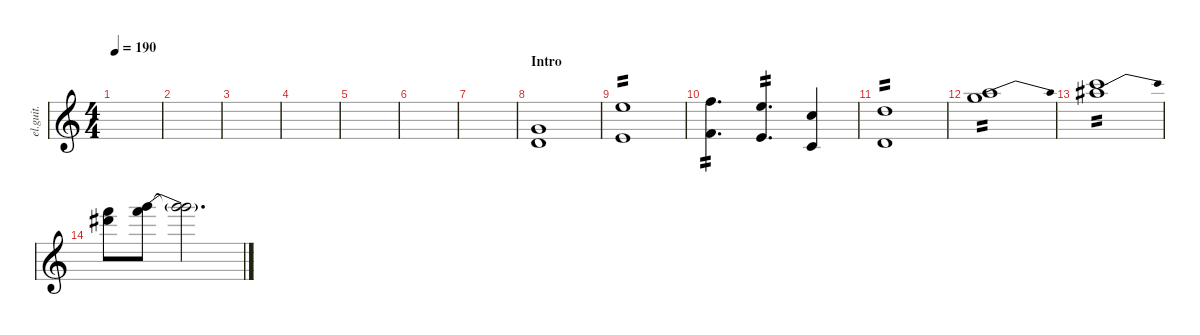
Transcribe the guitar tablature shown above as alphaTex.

\defaultSystemsLayout 4
\hideDynamics
\bracketExtendMode nobrackets
\track ("喜多郁代" "el.guit.") {instrument electricguitarclean}
\staff {score}
\tuning (E4 B3 G3 D3 A2 E2)
\ts (4 4)
\tempo 190
\clef g2
\ks c
|
|
|
|
|
|
|
\section ("" "Intro")
(0.3 0.4).1{beam Up} |
(9.3 7.5).1{tp 2 beam Up} |
(10.3 8.5).4{d tp 2 beam Down} (7.5 9.3).4{d tp 2 beam Up} (5.3 3.5).4{beam Up} |
(5.5 7.3).1{tp 2 beam Up} |
(10.2 12.3{be (bend 0 0 15 4)}).1{tp 2 beam Down} |
(8.1 11.2{be (bend 0 0 15 4) acc #}).1{tp 2 beam Down} |
(13.1 16.2{acc #}).8{beam Down} (15.1 18.2{be (bend 0 0 15 4)}).8{beam Down} (15.1{t} 18.2{t}).2{d beam Down}
